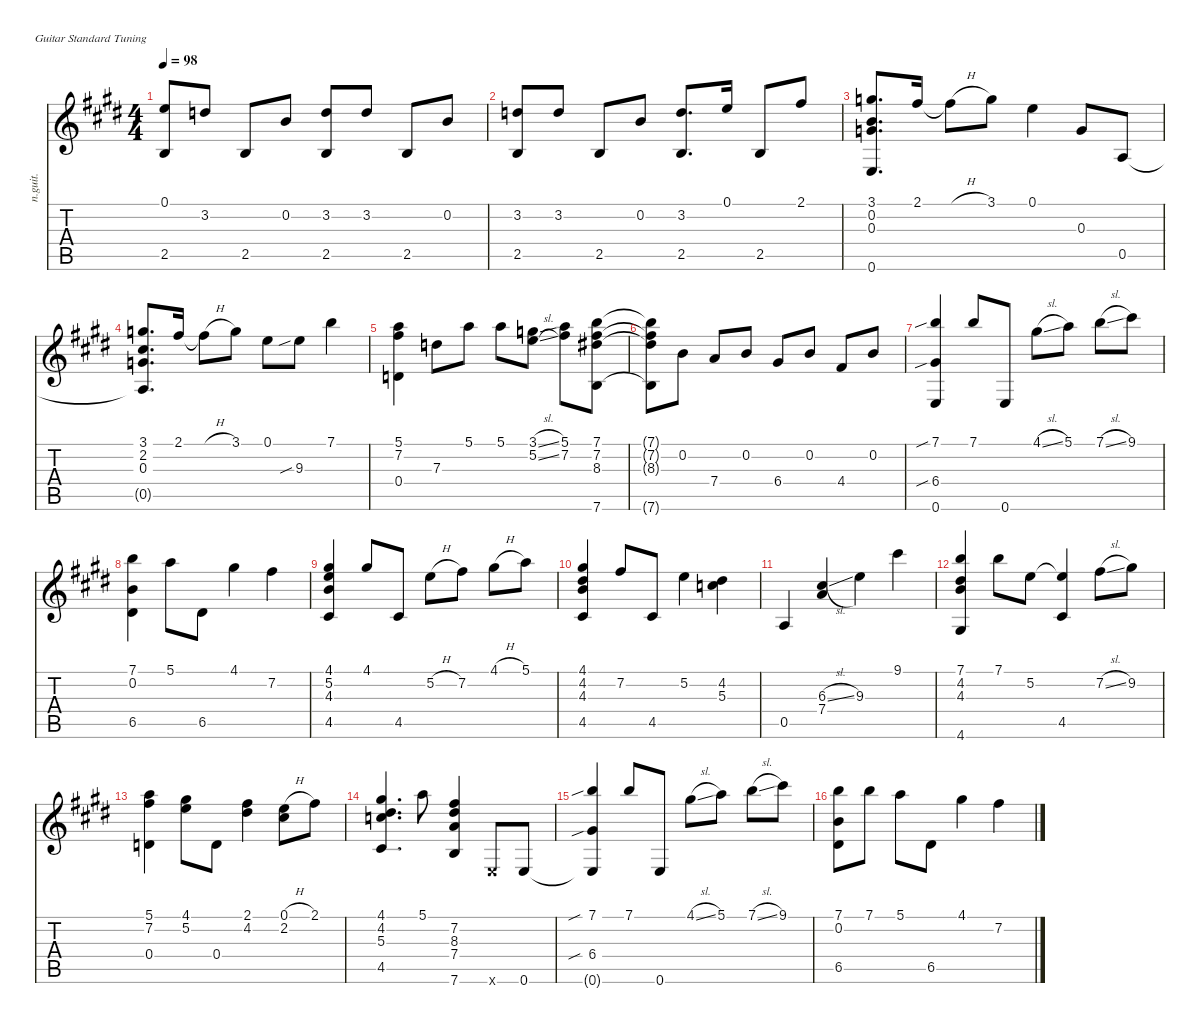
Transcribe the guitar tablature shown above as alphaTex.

\defaultSystemsLayout 4
\hideDynamics
\bracketExtendMode nobrackets
\otherSystemsTrackNameOrientation horizontal
\track ("Lead" "n.guit.") {instrument acousticguitarnylon}
\staff {score tabs}
\tuning (E4 B3 G3 D3 A2 E2)
\ts (4 4)
\tempo 98
\clef g2
\ks e
(0.1{acc forcenatural} 2.5{acc forcenatural}).8{dy f beam Up} 3.2{acc forcenatural}.8{beam Up} 2.5{acc forcenatural}.8{beam Up} 0.2{acc forcenatural}.8{beam Up} (3.2{acc forcenatural} 2.5{acc forcenatural}).8{beam Up} 3.2{acc forcenatural}.8{beam Up} 2.5{acc forcenatural}.8{beam Up} 0.2{acc forcenatural}.8{beam Up} |
(3.2{acc forcenatural} 2.5{acc forcenatural}).8{beam Up} 3.2{acc forcenatural}.8{beam Up} 2.5{acc forcenatural}.8{beam Up} 0.2{acc forcenatural}.8{beam Up} (3.2{acc forcenatural} 2.5{acc forcenatural}).8{d beam Up} 0.1{acc forcenatural}.16{beam Up} 2.5{acc forcenatural}.8{beam Up} 2.1{acc #}.8{beam Up} |
(3.1{acc forcenatural} 0.2{acc forcenatural} 0.3{acc forcenatural} 0.6{acc forcenatural}).8{d beam Up} 2.1{acc #}.16{beam Up} 2.1{h t acc #}.8{beam Down} 3.1{acc forcenatural}.8{beam Down} 0.1{acc forcenatural}.4{beam Down} 0.3{acc forcenatural}.8{beam Up} 0.5{acc forcenatural}.8{beam Up} |
(3.1{acc forcenatural} 2.2{acc #} 0.3{acc forcenatural} 0.5{t acc forcenatural}).8{d beam Up} 2.1{acc #}.16{beam Up} 2.1{h t acc #}.8{beam Down} 3.1{acc forcenatural}.8{beam Down} 0.1{acc forcenatural}.8{beam Down} 9.3{sib acc forcenatural}.8{beam Down} 7.1{acc forcenatural}.4{beam Down} |
(5.1{acc forcenatural} 7.2{acc #} 0.4{acc forcenatural}).4{beam Down} 7.3{acc forcenatural}.8{beam Down} 5.1{acc forcenatural}.8{beam Down} 5.1{acc forcenatural}.8{beam Down} (3.1{sl acc forcenatural} 5.2{sl acc forcenatural}).8{beam Down} (5.1{acc forcenatural} 7.2{acc #}).8{beam Down} (7.1{acc forcenatural} 7.2{acc #} 8.3{acc #} 7.6{acc forcenatural}).8{beam Down} |
(7.1{t acc forcenatural} 7.2{t acc #} 8.3{t acc #} 7.6{t acc forcenatural}).8{beam Down} 0.2{acc forcenatural}.8{beam Down} 7.4{acc forcenatural}.8{beam Up} 0.2{acc forcenatural}.8{beam Up} 6.4{acc #}.8{beam Up} 0.2{acc forcenatural}.8{beam Up} 4.4{acc #}.8{beam Up} 0.2{acc forcenatural}.8{beam Up} |
(7.1{sib acc forcenatural} 6.4{sib acc #} 0.6{acc forcenatural}).4{dy mf beam Up} 7.1{acc forcenatural}.8{beam Up} 0.6{acc forcenatural}.8{beam Up} 4.1{sl acc #}.8{beam Down} 5.1{acc forcenatural}.8{beam Down} 7.1{sl acc forcenatural}.8{beam Down} 9.1{acc #}.8{beam Down} |
(7.1{acc forcenatural} 0.2{acc forcenatural} 6.5{acc #}).4{dy f beam Down} 5.1{acc forcenatural}.8{beam Down} 6.5{acc #}.8{beam Down} 4.1{acc #}.4{beam Down} 7.2{acc #}.4{beam Down} |
(4.3{acc forcenatural} 4.1{acc #} 5.2{acc forcenatural} 4.5{acc #}).4{beam Up} 4.1{acc #}.8{beam Up} 4.5{acc #}.8{beam Up} 5.2{h acc forcenatural}.8{beam Down} 7.2{acc #}.8{beam Down} 4.1{h acc #}.8{beam Down} 5.1{acc forcenatural}.8{beam Down} |
(4.3{acc forcenatural} 4.1{acc #} 4.2{acc #} 4.5{acc #}).4{beam Up} 7.2{acc #}.8{beam Up} 4.5{acc #}.8{beam Up} 5.2{acc forcenatural}.4{beam Down} (4.2{acc #} 5.3{acc forcenatural}).4{beam Down} |
0.5{acc forcenatural}.4{beam Up} (7.4{acc forcenatural} 6.3{sl acc #}).4{beam Up} 9.3{acc forcenatural}.4{beam Down} 9.1{acc #}.4{beam Down} |
(4.3{acc forcenatural} 7.1{acc forcenatural} 4.2{acc #} 4.6{acc #}).4{beam Up} 7.1{acc forcenatural}.8{beam Down} 5.2{acc forcenatural}.8{beam Down} (5.2{t acc forcenatural} 4.5{acc #}).4{beam Up} 7.2{sl acc #}.8{beam Down} 9.2{acc #}.8{beam Down} |
(5.1{acc forcenatural} 7.2{acc #} 0.4{acc forcenatural}).4{beam Down} (4.1{acc #} 5.2{acc forcenatural}).8{beam Down} 0.4{acc forcenatural}.8{beam Down} (2.1{acc #} 4.2{acc #}).4{beam Down} (0.1{h acc forcenatural} 2.2{acc #}).8{beam Down} 2.1{acc #}.8{beam Down} |
(4.1{acc #} 4.2{acc #} 5.3{acc forcenatural} 4.5{acc #}).4{d beam Up} 5.1{acc forcenatural}.8{beam Down} (7.2{acc #} 8.3{acc #} 7.4{acc forcenatural} 7.6{acc forcenatural}).4{beam Up} 0.6{x acc forcenatural}.8{beam Up} 0.6{acc forcenatural}.8{beam Up} |
(7.1{sib acc forcenatural} 6.4{sib acc #} 0.6{t acc forcenatural}).4{dy mf beam Up} 7.1{acc forcenatural}.8{beam Up} 0.6{acc forcenatural}.8{beam Up} 4.1{sl acc #}.8{beam Down} 5.1{acc forcenatural}.8{beam Down} 7.1{sl acc forcenatural}.8{beam Down} 9.1{acc #}.8{beam Down} |
(7.1{acc forcenatural} 0.2{acc forcenatural} 6.5{acc #}).8{dy f beam Down} 7.1{acc forcenatural}.8{beam Down} 5.1{acc forcenatural}.8{beam Down} 6.5{acc #}.8{beam Down} 4.1{acc #}.4{beam Down} 7.2{acc #}.4{beam Down}
